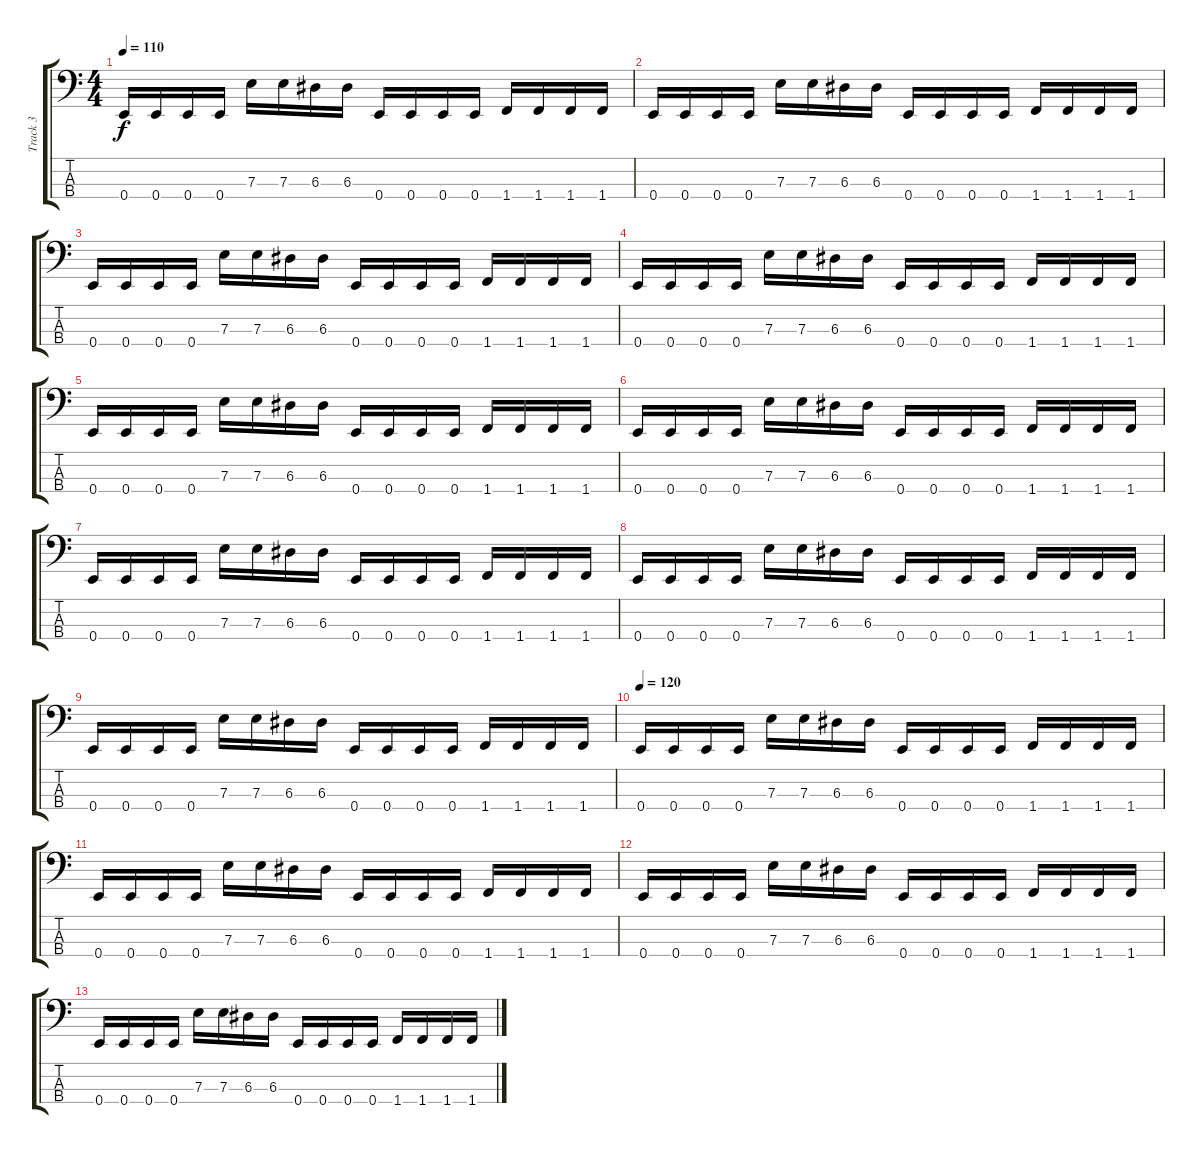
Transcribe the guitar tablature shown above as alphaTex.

\track ("Track 3" "Track 3") {instrument electricbasspick}
\staff {score tabs}
\tuning (G2 D2 A1 E1) {hide}
\ts (4 4)
\tempo 110
\clef f4
\ks c
0.4.16{dy f} 0.4.16 0.4.16 0.4.16 7.3.16 7.3.16 6.3.16 6.3.16 0.4.16 0.4.16 0.4.16 0.4.16 1.4.16 1.4.16 1.4.16 1.4.16 |
0.4.16 0.4.16 0.4.16 0.4.16 7.3.16 7.3.16 6.3.16 6.3.16 0.4.16 0.4.16 0.4.16 0.4.16 1.4.16 1.4.16 1.4.16 1.4.16 |
0.4.16 0.4.16 0.4.16 0.4.16 7.3.16 7.3.16 6.3.16 6.3.16 0.4.16 0.4.16 0.4.16 0.4.16 1.4.16 1.4.16 1.4.16 1.4.16 |
0.4.16 0.4.16 0.4.16 0.4.16 7.3.16 7.3.16 6.3.16 6.3.16 0.4.16 0.4.16 0.4.16 0.4.16 1.4.16 1.4.16 1.4.16 1.4.16 |
0.4.16 0.4.16 0.4.16 0.4.16 7.3.16 7.3.16 6.3.16 6.3.16 0.4.16 0.4.16 0.4.16 0.4.16 1.4.16 1.4.16 1.4.16 1.4.16 |
0.4.16 0.4.16 0.4.16 0.4.16 7.3.16 7.3.16 6.3.16 6.3.16 0.4.16 0.4.16 0.4.16 0.4.16 1.4.16 1.4.16 1.4.16 1.4.16 |
0.4.16 0.4.16 0.4.16 0.4.16 7.3.16 7.3.16 6.3.16 6.3.16 0.4.16 0.4.16 0.4.16 0.4.16 1.4.16 1.4.16 1.4.16 1.4.16 |
0.4.16 0.4.16 0.4.16 0.4.16 7.3.16 7.3.16 6.3.16 6.3.16 0.4.16 0.4.16 0.4.16 0.4.16 1.4.16 1.4.16 1.4.16 1.4.16 |
0.4.16 0.4.16 0.4.16 0.4.16 7.3.16 7.3.16 6.3.16 6.3.16 0.4.16 0.4.16 0.4.16 0.4.16 1.4.16 1.4.16 1.4.16 1.4.16 |
\tempo 120
0.4.16 0.4.16 0.4.16 0.4.16 7.3.16 7.3.16 6.3.16 6.3.16 0.4.16 0.4.16 0.4.16 0.4.16 1.4.16 1.4.16 1.4.16 1.4.16 |
0.4.16 0.4.16 0.4.16 0.4.16 7.3.16 7.3.16 6.3.16 6.3.16 0.4.16 0.4.16 0.4.16 0.4.16 1.4.16 1.4.16 1.4.16 1.4.16 |
0.4.16 0.4.16 0.4.16 0.4.16 7.3.16 7.3.16 6.3.16 6.3.16 0.4.16 0.4.16 0.4.16 0.4.16 1.4.16 1.4.16 1.4.16 1.4.16 |
0.4.16 0.4.16 0.4.16 0.4.16 7.3.16 7.3.16 6.3.16 6.3.16 0.4.16 0.4.16 0.4.16 0.4.16 1.4.16 1.4.16 1.4.16 1.4.16
